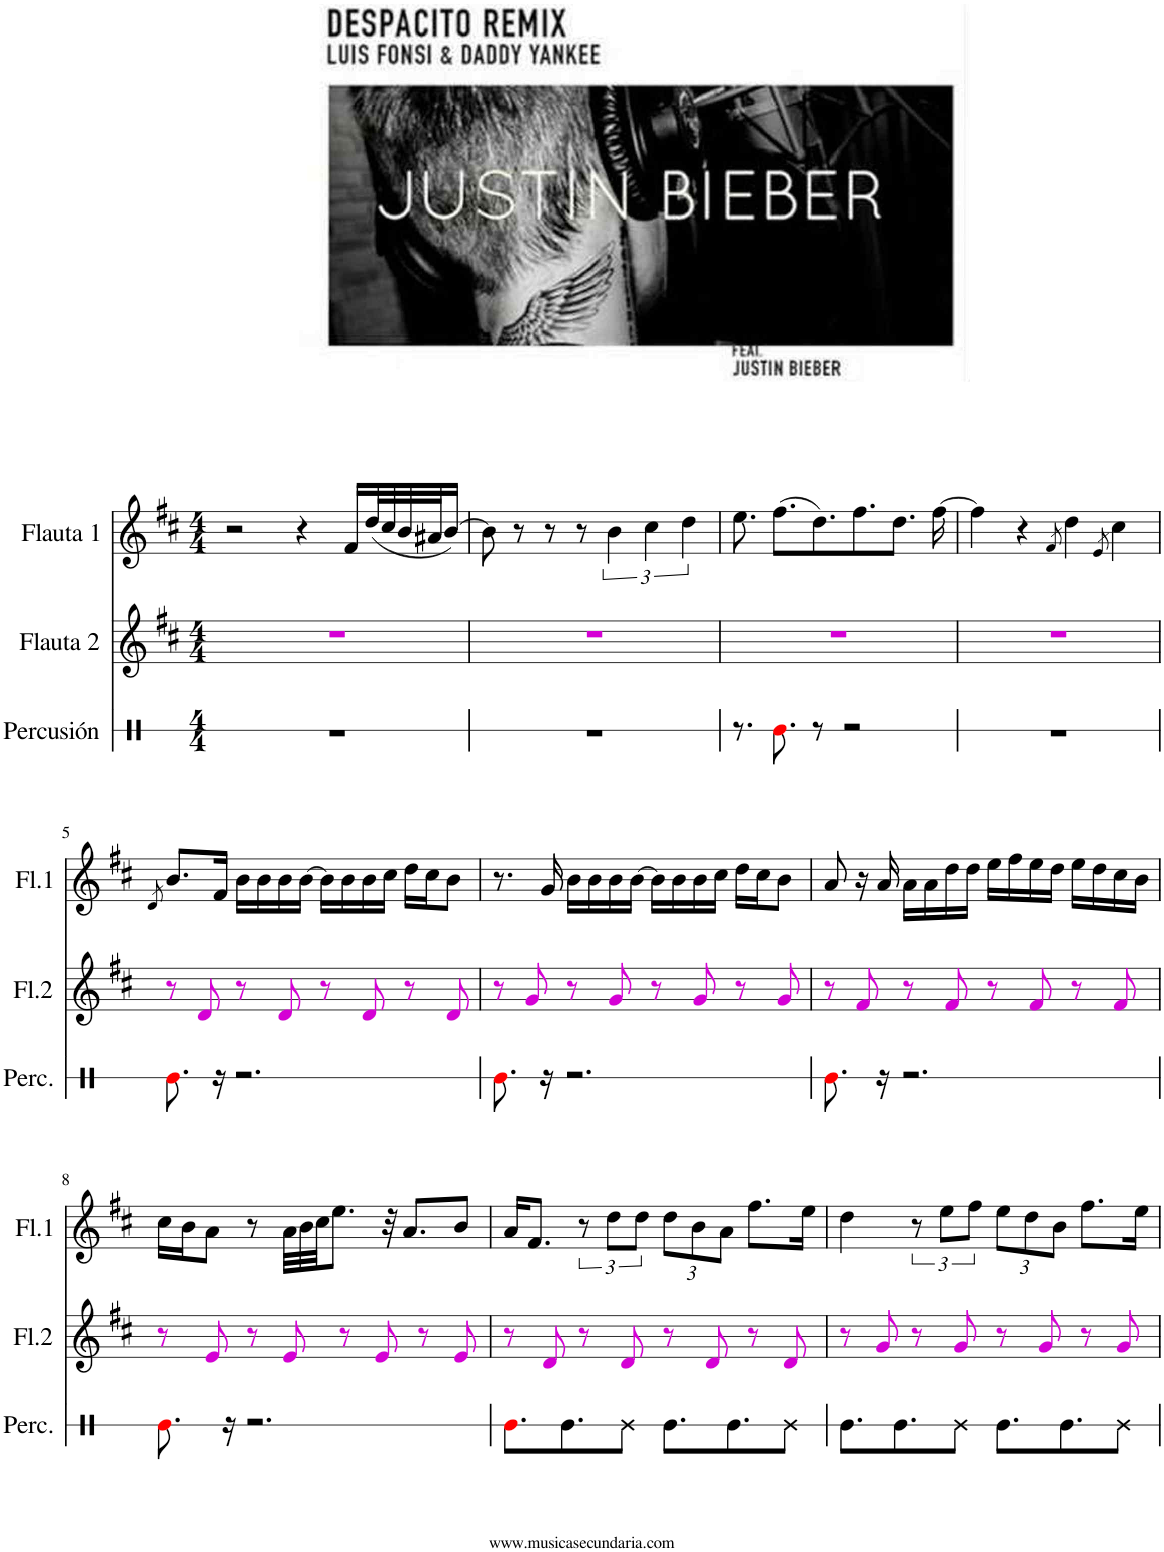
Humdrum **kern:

**kern	**kern	**kern
*part3	*part2	*part1
*staff3	*staff2	*staff1
*I"Percusión	*I"Flauta 2	*I"Flauta 1
*I'Perc.	*I'Fl.2	*I'Fl.1
*stria1	*	*
*clefX	*clefG2	*clefG2
*k[]	*k[f#c#]	*k[f#c#]
*M4/4	*M4/4	*M4/4
=1	=1	=1
1r	1r	2r
.	.	4r
.	.	16f#/LL
.	.	(32dd/L
.	.	32cc#/
.	.	32b/
.	.	32a#X/J
.	.	[16b/JJ)
=2	=2	=2
1r	1r	8b\]
.	.	8r
.	.	8r
.	.	8r
.	.	6b\
.	.	6cc#\
.	.	6dd\
=3	=3	=3
8.r	1r	8.ee\
8.Rei\	.	(8.ff#\L
8r	.	8.dd\)
2r	.	.
.	.	8.ff#\
.	.	8.dd\J
.	.	[16ff#\
=4	=4	=4
1r	1r	4ff#\]
.	.	4r
.	.	8qf#/
.	.	4dd\
.	.	8qe/
.	.	4cc#\
!!LO:LB:g=z
=5	=5	=5
.	.	8qd/
8.Rei\	8r	8.b/L
.	8dj/	.
16r	.	16f#/Jk
2.r	8r	16b\LL
.	.	16b\
.	8dj/	16b\
.	.	[16b\JJ
.	8r	16b\LL]
.	.	16b\
.	8dj/	16b\
.	.	16cc#\JJ
.	8r	16dd\LL
.	.	16cc#\J
.	8dj/	8b\J
=6	=6	=6
8.Rei\	8r	8.r
.	8gj/	.
16r	.	16g/
2.r	8r	16b\LL
.	.	16b\
.	8gj/	16b\
.	.	[16b\JJ
.	8r	16b\LL]
.	.	16b\
.	8gj/	16b\
.	.	16cc#\JJ
.	8r	16dd\LL
.	.	16cc#\J
.	8gj/	8b\J
=7	=7	=7
8.Rei\	8r	8a/
.	8f#j/	16r
16r	.	16a/
2.r	8r	16a\LL
.	.	16a\
.	8f#j/	16dd\
.	.	16dd\JJ
.	8r	16ee\LL
.	.	16ff#\
.	8f#j/	16ee\
.	.	16dd\JJ
.	8r	16ee\LL
.	.	16dd\
.	8f#j/	16cc#\
.	.	16b\JJ
!!LO:LB:g=z
=8	=8	=8
8.Rei\	8r	16cc#\LL
.	.	16b\J
.	8ej/	8a\J
16r	.	.
2.r	8r	8r
.	8ej/	32a\LLL
.	.	32b\
.	.	32cc#\JJ
.	.	8.ee\J
.	8r	.
.	8ej/	.
.	.	32r
.	.	8.a/L
.	8r	.
.	8ej/	8b/J
=9	=9	=9
8.Rei\L	8r	16a/KL
.	.	8.f#/J
.	8dj/	.
8.Re\	.	.
.	8r	12r
.	.	12dd\L
8Re\J	8dj/	.
.	.	12dd\J
*	*	*Xbrackettup
8.Re\L	8r	12dd\L
.	.	12b\
.	8dj/	.
.	.	12a\J
8.Re\	.	.
.	8r	8.ff#\L
8Re\J	8dj/	.
.	.	16ee\Jk
=10	=10	=10
8.Re\L	8r	4dd\
.	8gj/	.
8.Re\	.	.
*	*	*brackettup
.	8r	12r
.	.	12ee\L
8Re\J	8gj/	.
.	.	12ff#\J
*	*	*Xbrackettup
8.Re\L	8r	12ee\L
.	.	12dd\
.	8gj/	.
.	.	12b\J
8.Re\	.	.
.	8r	8.ff#\L
8Re\J	8gj/	.
.	.	16ee\Jk
=	=	=
*-	*-	*-
